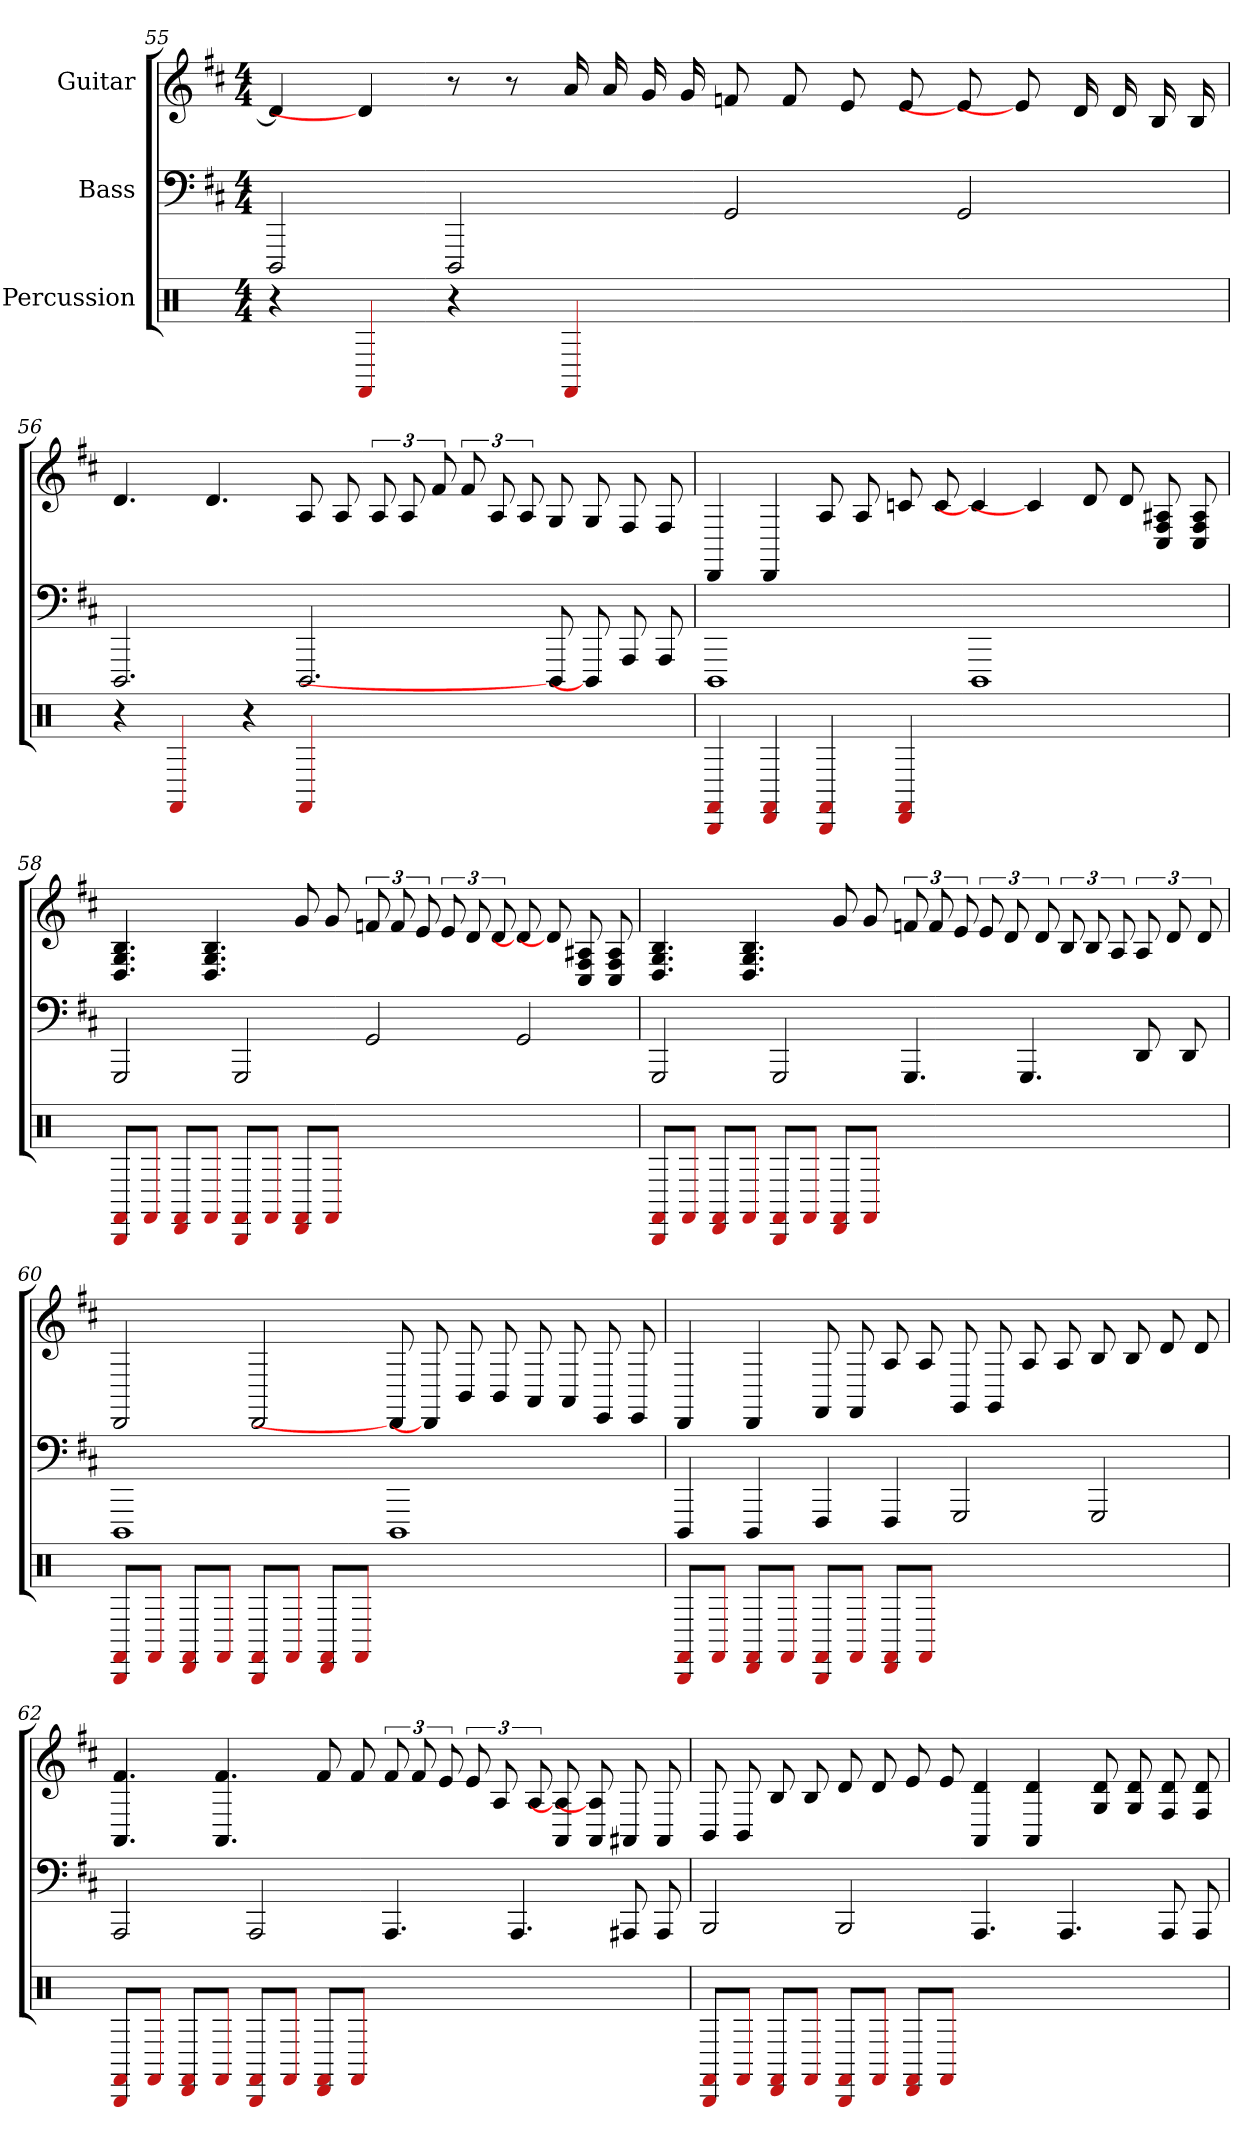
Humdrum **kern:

**kern	**kern	**kern
*part3	*part2	*part1
*staff3	*staff2	*staff1
*I"Percussion	*I"Bass	*I"Guitar
*clefX	*	*
*k[]	*k[f#c#]	*k[f#c#]
*M4/4	*M4/4	*M4/4
=55	=55	=55
4r	2DDD	4d]
4FF#	.	4d]
4r	2DDD	8r
.	.	8r
4FF#	.	16a
.	.	16a
.	.	16g
.	.	16g
1ryy	2GG	8f
.	.	8f
.	.	8e
.	.	8e
.	2GG	8e]
.	.	8e]
.	.	16d
.	.	16d
.	.	16B
.	.	16B
=56	=56	=56
4r	2.DDD	4.d
4FF#	.	.
.	.	4.d
4r	.	.
4FF#	2.DDD	8A
.	.	8A
1ryy	.	12A
.	.	12A
.	.	12f#
.	.	12f#
.	.	12A
.	.	12A
.	8DDD]	8G
.	8DDD]	8G
.	8AAA	8F#
.	8AAA	8F#
=57	=57	=57
4FF# 4BBB	1DDD	4DD
4FF# 4DD	.	4DD
4FF# 4BBB	.	8A
.	.	8A
4FF# 4DD	.	8c
.	.	8c
1ryy	1DDD	4c]
.	.	4c]
.	.	8d
.	.	8d
.	.	8A# 8F# 8C#
.	.	8A# 8F# 8C#
=58	=58	=58
8FF#/ 8BBB/L	2GGG	4.B 4.G 4.D
8FF#/J	.	.
8FF#/ 8DD/L	.	.
8FF#/J	.	4.B 4.G 4.D
8FF#/ 8BBB/L	2GGG	.
8FF#/J	.	.
8FF#/ 8DD/L	.	8g
8FF#/J	.	8g
1ryy	2GG	12f
.	.	12f
.	.	12e
.	.	12e
.	.	12d
.	.	12d
.	2GG	8d]
.	.	8d]
.	.	8A# 8F# 8C#
.	.	8A# 8F# 8C#
=59	=59	=59
8FF#/ 8BBB/L	2GGG	4.B 4.G 4.D
8FF#/J	.	.
8FF#/ 8DD/L	.	.
8FF#/J	.	4.B 4.G 4.D
8FF#/ 8BBB/L	2GGG	.
8FF#/J	.	.
8FF#/ 8DD/L	.	8g
8FF#/J	.	8g
1ryy	4.GGG	12f
.	.	12f
.	.	12e
.	.	12e
.	.	12d
.	4.GGG	.
.	.	12d
.	.	12B
.	.	12B
.	.	12A
.	8DD	12A
.	.	12d
.	8DD	.
.	.	12d
=60	=60	=60
8FF#/ 8BBB/L	1DDD	2DD
8FF#/J	.	.
8FF#/ 8DD/L	.	.
8FF#/J	.	.
8FF#/ 8BBB/L	.	2DD
8FF#/J	.	.
8FF#/ 8DD/L	.	.
8FF#/J	.	.
1ryy	1DDD	8DD]
.	.	8DD]
.	.	8BB
.	.	8BB
.	.	8AA
.	.	8AA
.	.	8EE
.	.	8EE
=61	=61	=61
8FF#/ 8BBB/L	4DDD	4DD
8FF#/J	.	.
8FF#/ 8DD/L	4DDD	4DD
8FF#/J	.	.
8FF#/ 8BBB/L	4FFF#	8FF#
8FF#/J	.	8FF#
8FF#/ 8DD/L	4FFF#	8A
8FF#/J	.	8A
1ryy	2GGG	8GG
.	.	8GG
.	.	8A
.	.	8A
.	2GGG	8B
.	.	8B
.	.	8d
.	.	8d
=62	=62	=62
8FF#/ 8BBB/L	2AAA	4.f# 4.AA
8FF#/J	.	.
8FF#/ 8DD/L	.	.
8FF#/J	.	4.f# 4.AA
8FF#/ 8BBB/L	2AAA	.
8FF#/J	.	.
8FF#/ 8DD/L	.	8f#
8FF#/J	.	8f#
1ryy	4.AAA	12f#
.	.	12f#
.	.	12e
.	.	12e
.	.	12A
.	4.AAA	.
.	.	12A
.	.	8A] 8AA
.	.	8A] 8AA
.	8AAA#	8AA#
.	8AAA#	8AA#
=63	=63	=63
8FF#/ 8BBB/L	2BBB	8BB
8FF#/J	.	8BB
8FF#/ 8DD/L	.	8B
8FF#/J	.	8B
8FF#/ 8BBB/L	2BBB	8d
8FF#/J	.	8d
8FF#/ 8DD/L	.	8e
8FF#/J	.	8e
1ryy	4.AAA	4d 4AA
.	.	4d 4AA
.	4.AAA	.
.	.	8d 8G
.	.	8d 8G
.	8AAA	8d 8F#
.	8AAA	8d 8F#
=	=	=
*-	*-	*-
